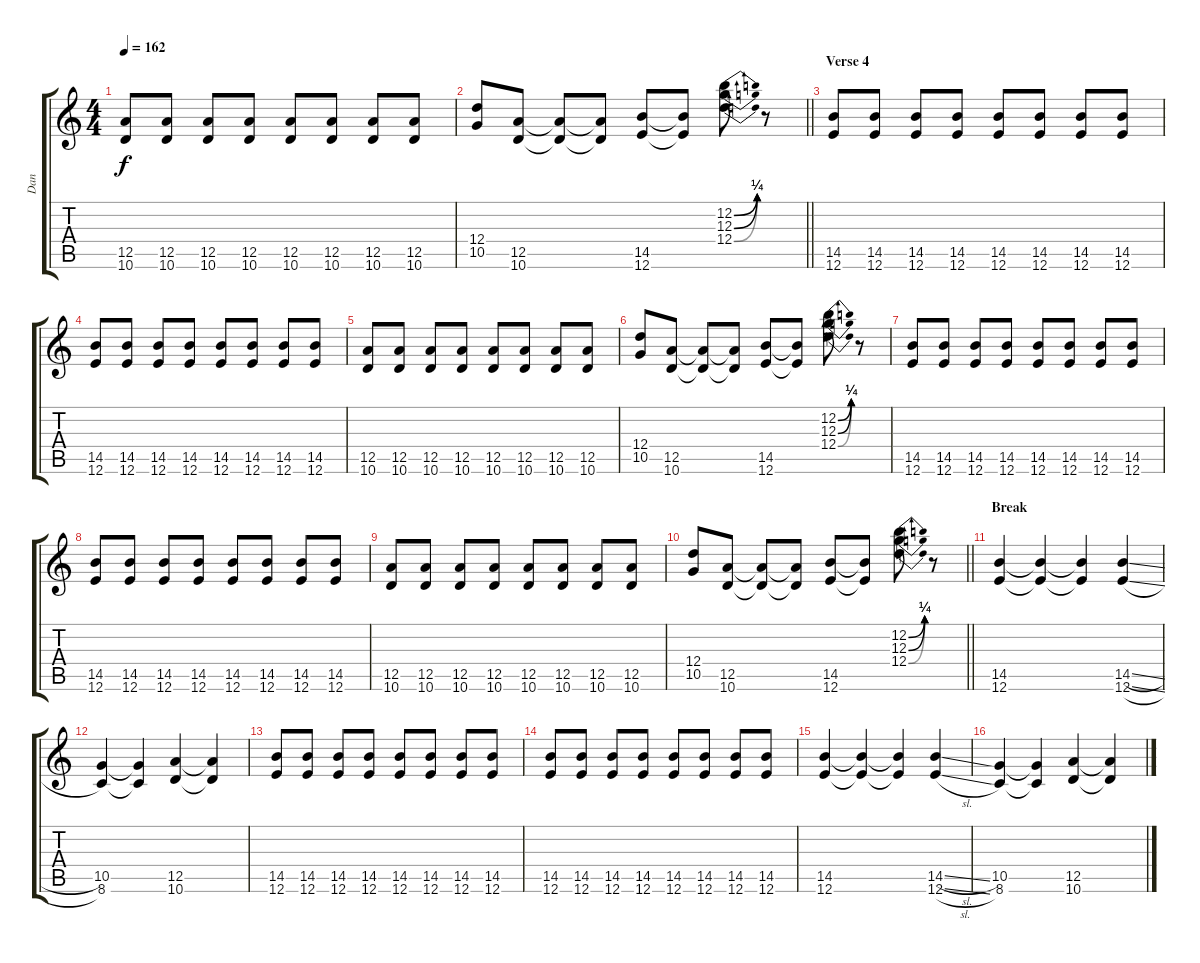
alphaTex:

\track ("Dan" "Dan") {instrument overdrivenguitar}
\staff {score tabs}
\tuning (E4 B3 G3 D3 A2 E2) {hide}
\ts (4 4)
\tempo 162
\clef g2
\ks c
(12.5 10.6).8{dy f} (12.5 10.6).8 (12.5 10.6).8 (12.5 10.6).8 (12.5 10.6).8 (12.5 10.6).8 (12.5 10.6).8 (12.5 10.6).8 |
\barLineRight lightlight
(12.4 10.5).8 (12.5 10.6).8 (12.5{t} 10.6{t}).8 (12.5{t} 10.6{t}).8 (14.5 12.6).8 (14.5{t} 12.6{t}).8 (12.2{be (bend 0 0 60 1)} 12.3{be (bend 0 0 60 1)} 12.4{be (bend 0 0 60 1)}).8 r.8 |
\section ("" "Verse 4")
(14.5 12.6).8 (14.5 12.6).8 (14.5 12.6).8 (14.5 12.6).8 (14.5 12.6).8 (14.5 12.6).8 (14.5 12.6).8 (14.5 12.6).8 |
(14.5 12.6).8 (14.5 12.6).8 (14.5 12.6).8 (14.5 12.6).8 (14.5 12.6).8 (14.5 12.6).8 (14.5 12.6).8 (14.5 12.6).8 |
(12.5 10.6).8 (12.5 10.6).8 (12.5 10.6).8 (12.5 10.6).8 (12.5 10.6).8 (12.5 10.6).8 (12.5 10.6).8 (12.5 10.6).8 |
(12.4 10.5).8 (12.5 10.6).8 (12.5{t} 10.6{t}).8 (12.5{t} 10.6{t}).8 (14.5 12.6).8 (14.5{t} 12.6{t}).8 (12.2{be (bend 0 0 60 1)} 12.3{be (bend 0 0 60 1)} 12.4{be (bend 0 0 60 1)}).8 r.8 |
(14.5 12.6).8 (14.5 12.6).8 (14.5 12.6).8 (14.5 12.6).8 (14.5 12.6).8 (14.5 12.6).8 (14.5 12.6).8 (14.5 12.6).8 |
(14.5 12.6).8 (14.5 12.6).8 (14.5 12.6).8 (14.5 12.6).8 (14.5 12.6).8 (14.5 12.6).8 (14.5 12.6).8 (14.5 12.6).8 |
(12.5 10.6).8 (12.5 10.6).8 (12.5 10.6).8 (12.5 10.6).8 (12.5 10.6).8 (12.5 10.6).8 (12.5 10.6).8 (12.5 10.6).8 |
\barLineRight lightlight
(12.4 10.5).8 (12.5 10.6).8 (12.5{t} 10.6{t}).8 (12.5{t} 10.6{t}).8 (14.5 12.6).8 (14.5{t} 12.6{t}).8 (12.2{be (bend 0 0 60 1)} 12.3{be (bend 0 0 60 1)} 12.4{be (bend 0 0 60 1)}).8 r.8 |
\section ("" "Break")
(14.5 12.6).4 (14.5{t} 12.6{t}).4 (14.5{t} 12.6{t}).4 (14.5{sl} 12.6{sl}).4 |
(10.5 8.6).4 (10.5{t} 8.6{t}).4 (12.5 10.6).4 (12.5{t} 10.6{t}).4 |
(14.5 12.6).8 (14.5 12.6).8 (14.5 12.6).8 (14.5 12.6).8 (14.5 12.6).8 (14.5 12.6).8 (14.5 12.6).8 (14.5 12.6).8 |
(14.5 12.6).8 (14.5 12.6).8 (14.5 12.6).8 (14.5 12.6).8 (14.5 12.6).8 (14.5 12.6).8 (14.5 12.6).8 (14.5 12.6).8 |
(14.5 12.6).4 (14.5{t} 12.6{t}).4 (14.5{t} 12.6{t}).4 (14.5{sl} 12.6{sl}).4 |
(10.5 8.6).4 (10.5{t} 8.6{t}).4 (12.5 10.6).4 (12.5{t} 10.6{t}).4
